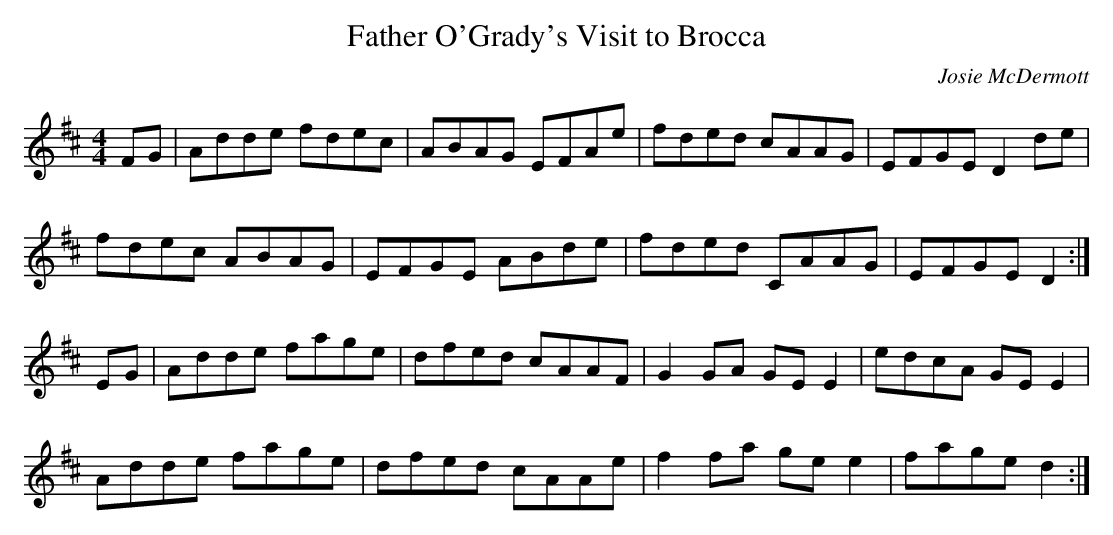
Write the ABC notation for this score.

X:1
T:Father O'Grady's Visit to Brocca
C:Josie McDermott
M:4/4
K:D
FG|Adde fdec|ABAG EFAe|fded cAAG|EFGE D2de|
fdec ABAG|EFGE ABde|fded CAAG|EFGE D2:|
EG|Adde fage|dfed cAAF|G2GA GEE2|edcA GEE2|
Adde fage|dfed cAAe|f2fa gee2|fage d2:|
